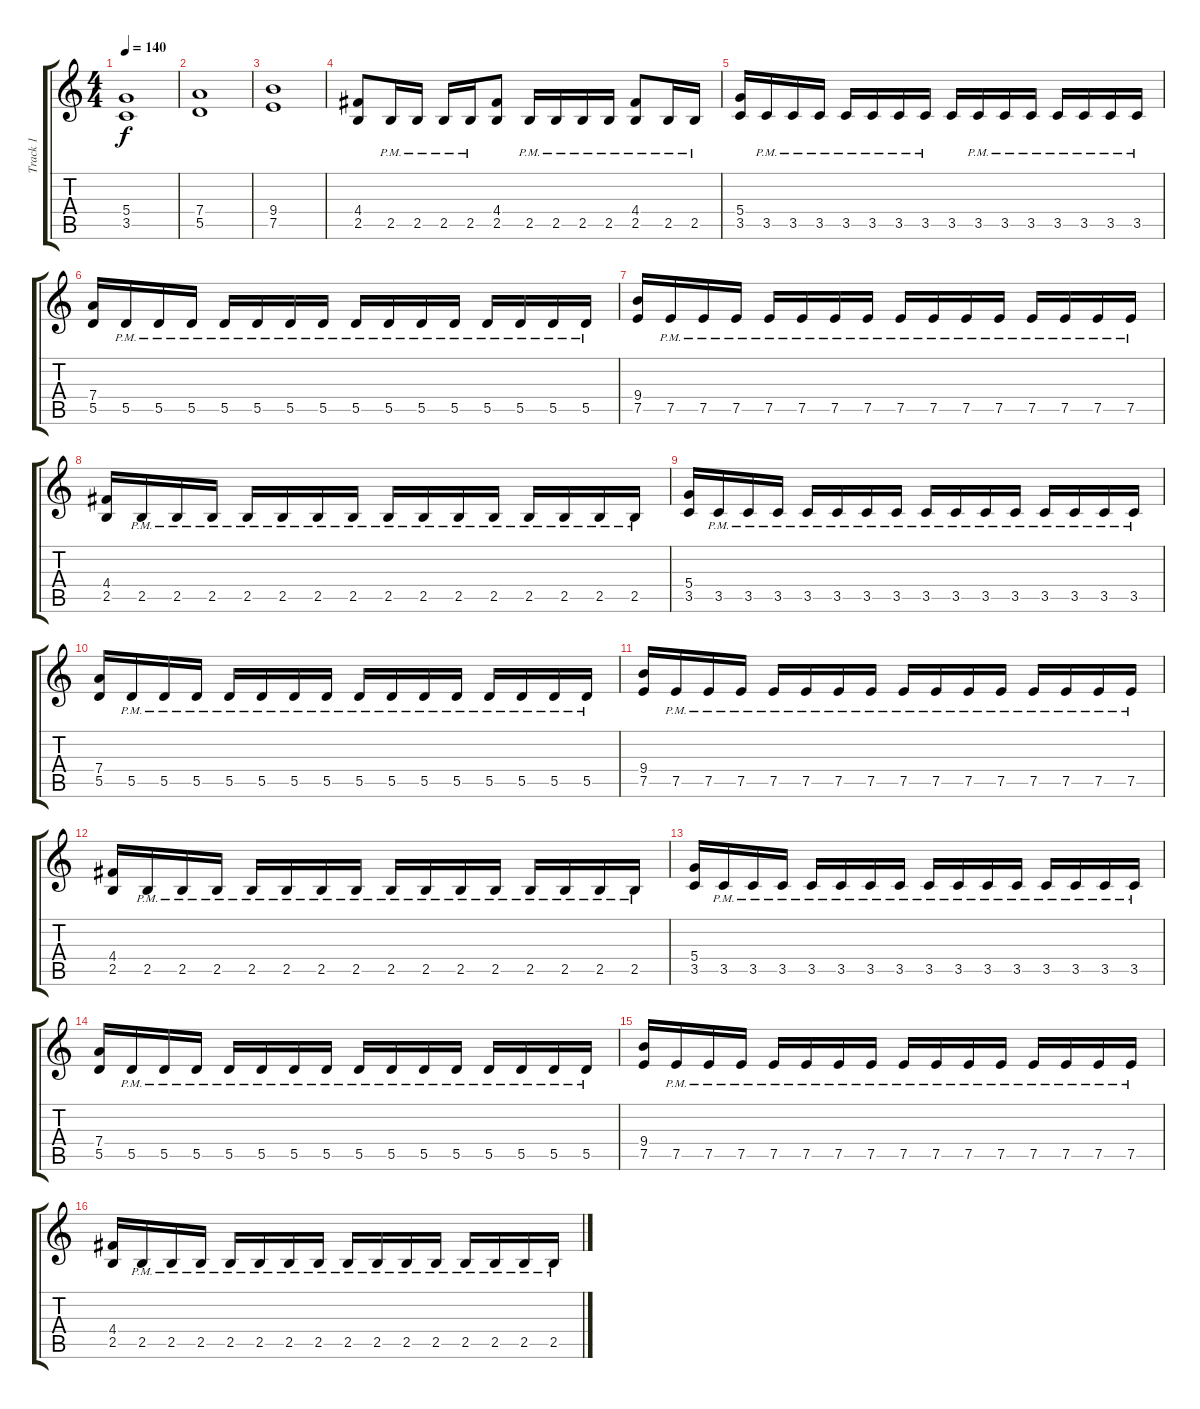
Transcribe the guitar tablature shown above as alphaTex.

\track ("Track 1" "Track 1") {instrument distortionguitar}
\staff {score tabs}
\tuning (E4 B3 G3 D3 A2 E2) {hide}
\ts (4 4)
\tempo 140
\clef g2
\ks c
(5.4 3.5).1{dy f} |
(7.4 5.5).1 |
(9.4 7.5).1 |
(4.4 2.5).8 2.5{pm}.16 2.5{pm}.16 2.5{pm}.16 2.5{pm}.16 (4.4 2.5).8 2.5{pm}.16 2.5{pm}.16 2.5{pm}.16 2.5{pm}.16 (4.4{pm} 2.5{pm}).8 2.5{pm}.16 2.5{pm}.16 |
(5.4 3.5).16 3.5{pm}.16 3.5{pm}.16 3.5{pm}.16 3.5{pm}.16 3.5{pm}.16 3.5{pm}.16 3.5{pm}.16 3.5.16 3.5{pm}.16 3.5{pm}.16 3.5{pm}.16 3.5{pm}.16 3.5{pm}.16 3.5{pm}.16 3.5{pm}.16 |
(7.4 5.5).16 5.5{pm}.16 5.5{pm}.16 5.5{pm}.16 5.5{pm}.16 5.5{pm}.16 5.5{pm}.16 5.5{pm}.16 5.5{pm}.16 5.5{pm}.16 5.5{pm}.16 5.5{pm}.16 5.5{pm}.16 5.5{pm}.16 5.5{pm}.16 5.5{pm}.16 |
(9.4 7.5).16 7.5{pm}.16 7.5{pm}.16 7.5{pm}.16 7.5{pm}.16 7.5{pm}.16 7.5{pm}.16 7.5{pm}.16 7.5{pm}.16 7.5{pm}.16 7.5{pm}.16 7.5{pm}.16 7.5{pm}.16 7.5{pm}.16 7.5{pm}.16 7.5{pm}.16 |
(4.4 2.5).16 2.5{pm}.16 2.5{pm}.16 2.5{pm}.16 2.5{pm}.16 2.5{pm}.16 2.5{pm}.16 2.5{pm}.16 2.5{pm}.16 2.5{pm}.16 2.5{pm}.16 2.5{pm}.16 2.5{pm}.16 2.5{pm}.16 2.5{pm}.16 2.5{pm}.16 |
(5.4 3.5).16 3.5{pm}.16 3.5{pm}.16 3.5{pm}.16 3.5{pm}.16 3.5{pm}.16 3.5{pm}.16 3.5{pm}.16 3.5{pm}.16 3.5{pm}.16 3.5{pm}.16 3.5{pm}.16 3.5{pm}.16 3.5{pm}.16 3.5{pm}.16 3.5{pm}.16 |
(7.4 5.5).16 5.5{pm}.16 5.5{pm}.16 5.5{pm}.16 5.5{pm}.16 5.5{pm}.16 5.5{pm}.16 5.5{pm}.16 5.5{pm}.16 5.5{pm}.16 5.5{pm}.16 5.5{pm}.16 5.5{pm}.16 5.5{pm}.16 5.5{pm}.16 5.5{pm}.16 |
(9.4 7.5).16 7.5{pm}.16 7.5{pm}.16 7.5{pm}.16 7.5{pm}.16 7.5{pm}.16 7.5{pm}.16 7.5{pm}.16 7.5{pm}.16 7.5{pm}.16 7.5{pm}.16 7.5{pm}.16 7.5{pm}.16 7.5{pm}.16 7.5{pm}.16 7.5{pm}.16 |
(4.4 2.5).16 2.5{pm}.16 2.5{pm}.16 2.5{pm}.16 2.5{pm}.16 2.5{pm}.16 2.5{pm}.16 2.5{pm}.16 2.5{pm}.16 2.5{pm}.16 2.5{pm}.16 2.5{pm}.16 2.5{pm}.16 2.5{pm}.16 2.5{pm}.16 2.5{pm}.16 |
(5.4 3.5).16 3.5{pm}.16 3.5{pm}.16 3.5{pm}.16 3.5{pm}.16 3.5{pm}.16 3.5{pm}.16 3.5{pm}.16 3.5{pm}.16 3.5{pm}.16 3.5{pm}.16 3.5{pm}.16 3.5{pm}.16 3.5{pm}.16 3.5{pm}.16 3.5{pm}.16 |
(7.4 5.5).16 5.5{pm}.16 5.5{pm}.16 5.5{pm}.16 5.5{pm}.16 5.5{pm}.16 5.5{pm}.16 5.5{pm}.16 5.5{pm}.16 5.5{pm}.16 5.5{pm}.16 5.5{pm}.16 5.5{pm}.16 5.5{pm}.16 5.5{pm}.16 5.5{pm}.16 |
(9.4 7.5).16 7.5{pm}.16 7.5{pm}.16 7.5{pm}.16 7.5{pm}.16 7.5{pm}.16 7.5{pm}.16 7.5{pm}.16 7.5{pm}.16 7.5{pm}.16 7.5{pm}.16 7.5{pm}.16 7.5{pm}.16 7.5{pm}.16 7.5{pm}.16 7.5{pm}.16 |
(4.4 2.5).16 2.5{pm}.16 2.5{pm}.16 2.5{pm}.16 2.5{pm}.16 2.5{pm}.16 2.5{pm}.16 2.5{pm}.16 2.5{pm}.16 2.5{pm}.16 2.5{pm}.16 2.5{pm}.16 2.5{pm}.16 2.5{pm}.16 2.5{pm}.16 2.5{pm}.16
